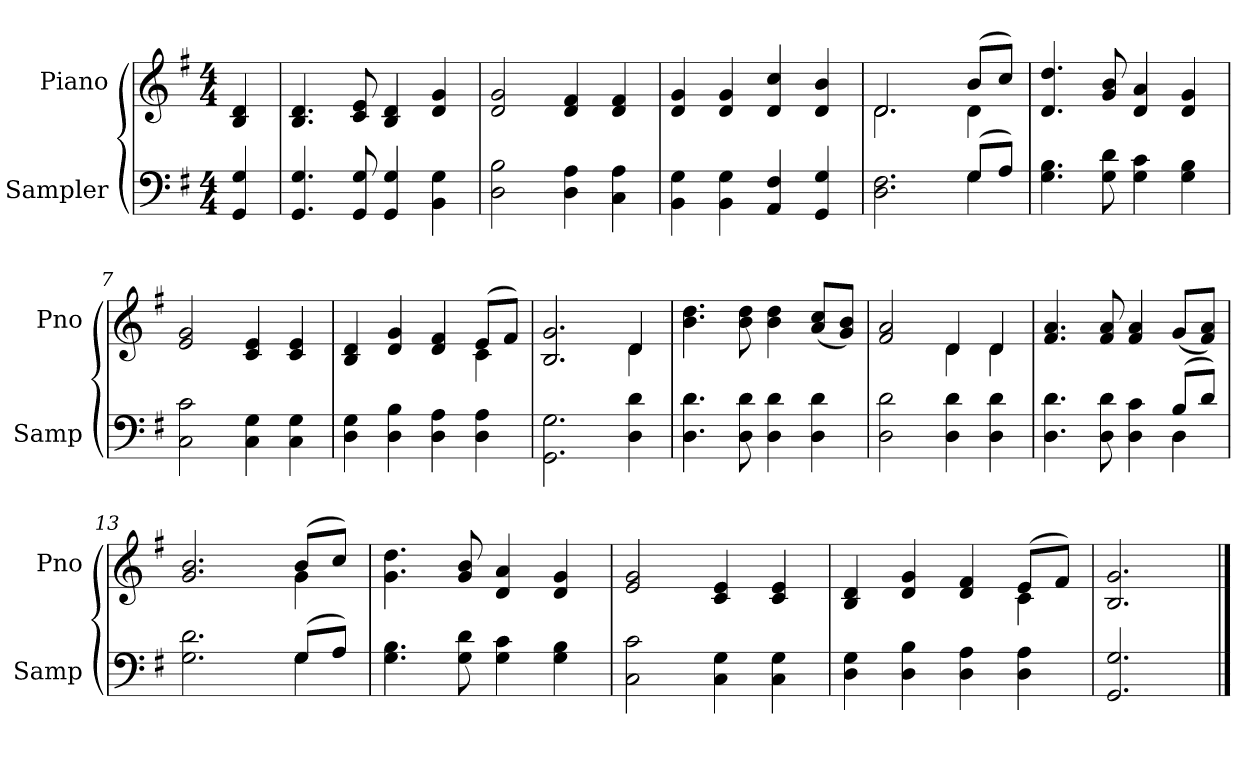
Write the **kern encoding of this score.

**kern	**kern
*part2	*part1
*staff2	*staff1
*I"Sampler	*I"Piano
*I'Samp	*I'Pno
*clefF4	*clefG2
*k[f#]	*k[f#]
*G:	*G:
*M4/4	*M4/4
=1	=1
4GG 4G	4B 4d
=2	=2
4.GG 4.G	4.B 4.d
8GG 8G	8c 8e
4GG 4G	4B 4d
4BB 4G	4d 4g
=3	=3
2D 2B	2d 2g
4D 4A	4d 4f#
4C 4A	4d 4f#
=4	=4
4BB 4G	4d 4g
4BB 4G	4d 4g
4AA 4F#	4d 4cc
4GG 4G	4d 4b
=5	=5
*^	*^
2.D 2.F#	2.ryy	2.d/	2.d
(8G/L	4G	(8b/L	4d
8A/J)	.	8cc/J)	.
*v	*v	*	*
*	*v	*v
=6	=6
4.G 4.B	4.d 4.dd
8G 8d	8g 8b
4G 4c	4d 4a
4G 4B	4d 4g
=7	=7
2C\ 2c\	2e 2g
4C\ 4G\	4c 4e
4C\ 4G\	4c 4e
=8	=8
*	*^
4D\ 4G\	4B 4d	2.ryy
4D\ 4B\	4d 4g	.
4D\ 4A\	4d 4f#	.
4D\ 4A\	(8e/L	4c
.	8f#/J)	.
=9	=9	=9
2.GG\ 2.G\	2.B 2.g	2.ryy
4D\ 4d\	4d/	4d
*	*v	*v
=10	=10
4.D\ 4.d\	4.b 4.dd
8D\ 8d\	8b 8dd
4D\ 4d\	4b 4dd
4D\ 4d\	(8a/ 8cc/L
.	8g/ 8b/J)
=11	=11
*	*^
2D\ 2d\	2f# 2a	2ryy
4D\ 4d\	4d/	4d
4D\ 4d\	4d/	4d
*	*v	*v
=12	=12
*^	*
4.D 4.d	2.ryy	4.f# 4.a
8D 8d	.	8f# 8a
4D 4c	.	4f# 4a
(8B/L	4D	(8g/L
8d/J)	.	8f#/ 8a/J)
=13	=13	=13
*	*	*^
2.G 2.d	2.ryy	2.g 2.b	2.ryy
(8G/L	4G	(8b/L	4g
8A/J)	.	8cc/J)	.
*v	*v	*	*
*	*v	*v
=14	=14
4.G 4.B	4.g 4.dd
8G 8d	8g 8b
4G 4c	4d 4a
4G 4B	4d 4g
=15	=15
2C 2c	2e 2g
4C 4G	4c 4e
4C 4G	4c 4e
=16	=16
*	*^
4D 4G	4B 4d	2.ryy
4D 4B	4d 4g	.
4D 4A	4d 4f#	.
4D 4A	(8e/L	4c
.	8f#/J)	.
*	*v	*v
=17	=17
2.GG 2.G	2.B 2.g
==	==
*-	*-
